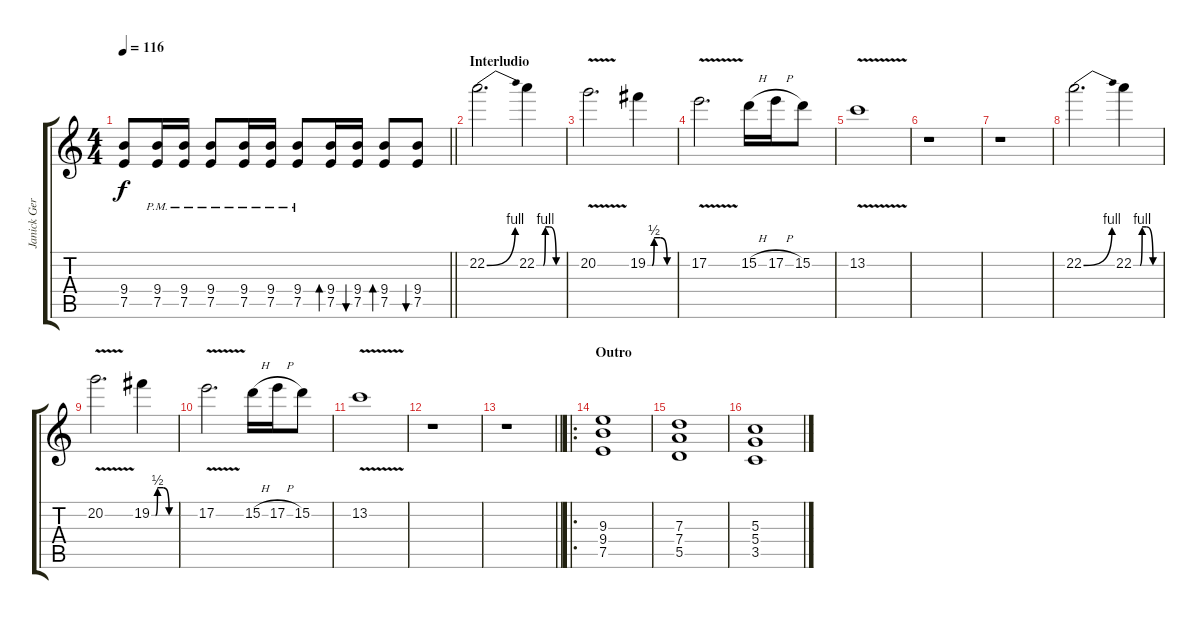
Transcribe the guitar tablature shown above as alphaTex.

\track ("Janick Gers" "Janick Ger") {instrument overdrivenguitar}
\staff {score tabs}
\tuning (E4 B3 G3 D3 A2 E2) {hide}
\ts (4 4)
\tempo 116
\clef g2
\barLineRight lightlight
\ks c
(9.4 7.5).8{dy f} (9.4{pm} 7.5{pm}).16 (9.4{pm} 7.5{pm}).16 (9.4{pm} 7.5{pm}).8 (9.4{pm} 7.5{pm}).16 (9.4{pm} 7.5{pm}).16 (9.4{pm} 7.5{pm}).8 (9.4 7.5).16{bd 120} (9.4 7.5).16{bu 120} (9.4 7.5).8{bd 120} (9.4 7.5).8{bu 120} |
\section ("" "Interludio")
22.2{be (bend 0 0 60 4)}.2{d} 22.2{be (custom 0 0 15 0 20 4 30 4 45 0 60 0)}.4 |
20.2{v}.2{d} 19.2{be (custom 0 0 10 0 15 2 30 2 45 0 60 0)}.4 |
17.2{v}.2{d} 15.2{h}.16 17.2{h}.16 15.2.8 |
13.2{v}.1 |
r.1 |
r.1 |
22.2{be (bend 0 0 60 4)}.2{d} 22.2{be (custom 0 0 15 0 20 4 30 4 45 0 60 0)}.4 |
20.2{v}.2{d} 19.2{be (custom 0 0 10 0 15 2 30 2 45 0 60 0)}.4 |
17.2{v}.2{d} 15.2{h}.16 17.2{h}.16 15.2.8 |
13.2{v}.1 |
r.1 |
\barLineRight lightlight
r.1 |
\ro
\section ("" "Outro")
(9.3 9.4 7.5).1 |
(7.3 7.4 5.5).1 |
(5.3 5.4 3.5).1
